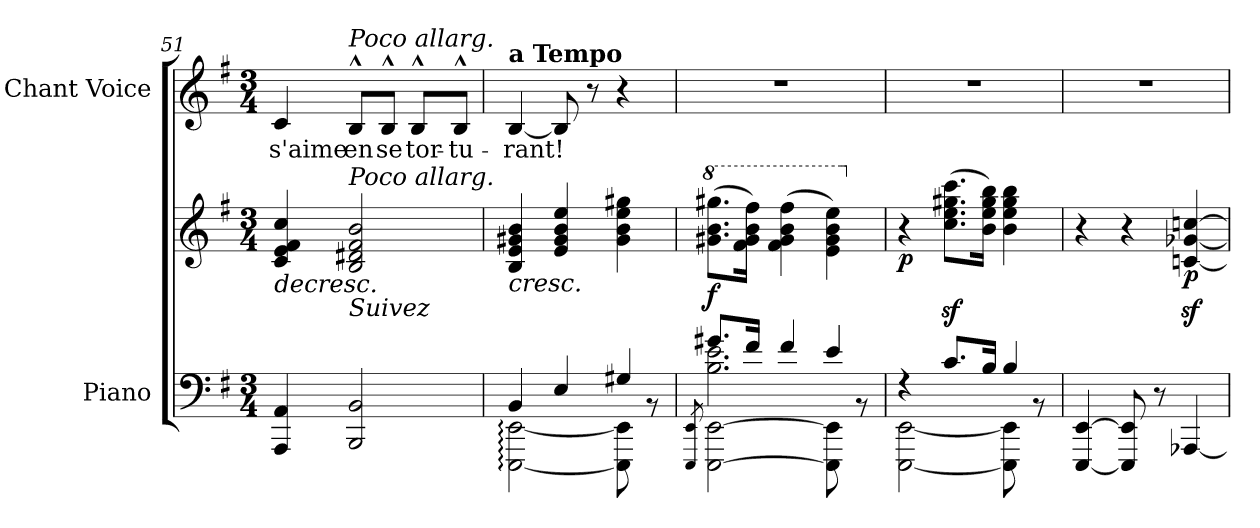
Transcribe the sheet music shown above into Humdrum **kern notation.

**kern	**kern	**dynam	**kern	**text
*part2	*part2	*part2	*part1	*part1
*staff3	*staff2	*staff2/3	*staff1	*staff1
*I"Piano	*	*	*I"Chant Voice	*
*I'Pno	*	*	*	*
*clefF4	*clefG2	*	*clefG2	*
*k[f#]	*k[f#]	*	*k[f#]	*
*M3/4	*M3/4	*	*M3/4	*
=51	=51	=51	=51	=51
!	!	!LO:HP:b	!	!LO:LY:b
4AAA/ 4AA/	4c/ 4e/ 4f#/ 4cc/	>	4c/	s'aime
*	*	*	*MM42	*
!	!	!	!LO:TX:a:i:t=Poco allarg.	!
!	!LO:TX:a:i:t=Poco allarg.	!	!	!
!	!LO:TX:b:i:t=Suivez	!	!	!
!	!	!	!	!LO:LY:b
2BBB/ 2BB/	2B/ 2d#X/ 2f#/ 2b/	.	8B^^/L	en
!	!	!	!	!LO:LY:b
.	.	.	8B^^/J	se
*	*	*	*MM40	*
!	!	!	!	!LO:LY:b
.	.	.	8B^^/L	tor-
!	!	!	!	!LO:LY:b
.	.	.	8B^^/J	-tu-
=52	=52	=52	=52	=52
*	*	*	*MM48	*
*^	*	*	*	*
!	!	!	!	!LO:TX:a:B:t=a Tempo	!
!	!	!	!LO:HP:b	!	!LO:LY:b
4BB/	[2EEE\: [2EE\:	4B/ 4e/ 4g#X/ 4b/	<	[4B/	-rant!
4E/	.	4e/ 4g#/ 4b/ 4ee/	.	8B/]	.
.	.	.	.	8r	.
4G#X/	8EEE\] 8EE\]	4g#\ 4b\ 4ee\ 4gg#X\	.	4r	.
.	8rBB	.	.	.	.
*v	*v	*	*	*	*
.	.	]	.	.
!!LO:LB:g=z
=53	=53	=53	=53	=53
*^	*	*	*	*
*	*^	*	*	*	*
.	.	8qEEE/ 8qEE/	.	.	.	.
*	*	*	*8va	*	*	*
!	!	!	!	!LO:DY:b	!	!
8.g#X/L	2.B\ 2.e\	[2EEE\ [2EE\	(>8.gg#X\ 8.bb\ 8.ggg#X\L	f	2.r	.
16f#/Jk	.	.	16ff#\ 16gg#\ 16bb\ 16fff#\Jk)	.	.	.
4f#/	.	.	(>4ff#\ 4gg#\ 4bb\ 4fff#\	.	.	.
4e/	.	8EEE\] 8EE\]	4ee\ 4gg#\ 4bb\ 4eee\)	.	.	.
.	.	8rBB	.	.	.	.
*	*v	*v	*	*	*	*
=54	=54	=54	=54	=54	=54
*	*	*X8va	*	*	*
*	*^	*	*	*	*
!	!	!	!	!LO:DY:b	!	!
*	*v	*v	*	*	*	*
4rF	[2EEE\ [2EE\	4r	p	2.r	.
8.c/L	.	(>8.cc\z< 8.ee\z< 8.gg#X\z< 8.ccc\z<L	.	.	.
16B/Jk	.	16b\ 16ee\ 16gg#\ 16bb\Jk)	.	.	.
4B/	8EEE\] 8EE\]	4b\ 4ee\ 4gg#\ 4bb\	.	.	.
.	8rBB	.	.	.	.
*v	*v	*	*	*	*
.	.	[	.	.
=55	=55	=55	=55	=55
[4EEE/ [4EE/	4r	.	2.r	.
8EEE/] 8EE/]	4r	.	.	.
8r	.	.	.	.
!	!	!LO:DY:b	!	!
[4AAA-X/	[4cn/z< [4g-X/z< [4ccn/z<	p	.	.
=	=	=	=	=
*-	*-	*-	*-	*-
